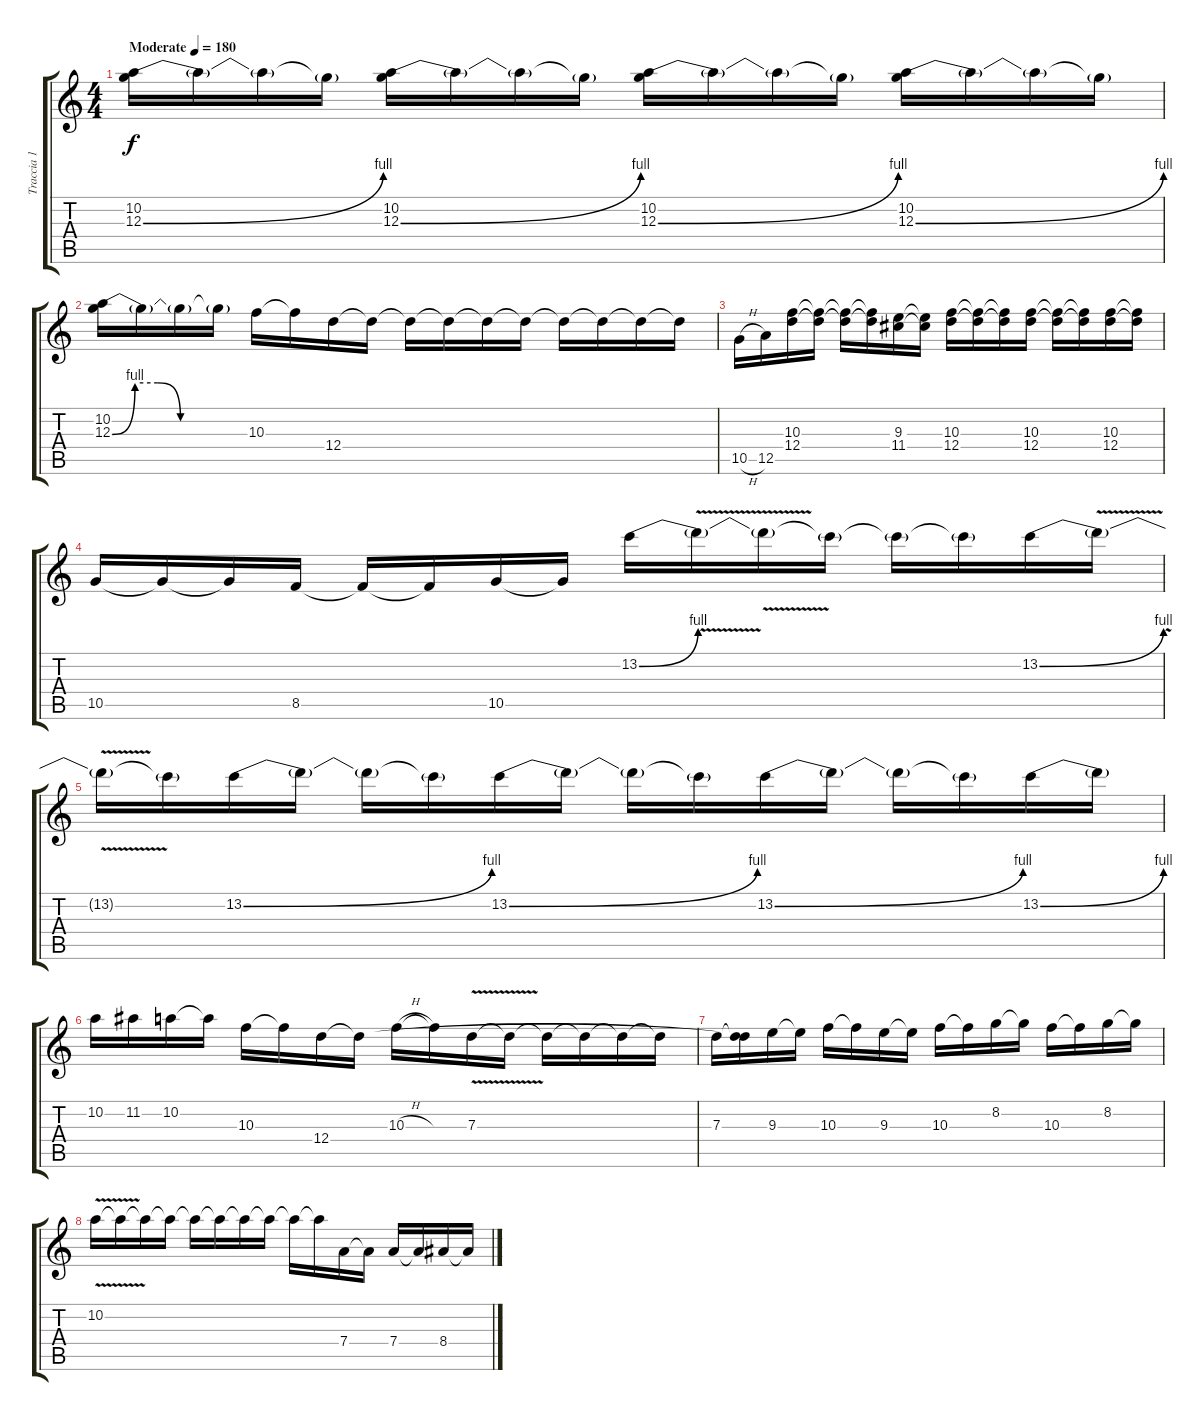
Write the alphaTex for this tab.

\track ("Traccia 1" "Traccia 1") {instrument distortionguitar}
\staff {score tabs}
\tuning (E4 B3 G3 D3 A2 D2) {hide}
\ts (4 4)
\tempo (180 "Moderate")
\clef g2
\ks c
(10.2 12.3{be (bend 0 0 60 4)}).16{dy f instrument distortionguitar} 12.3{t}.16 12.3{t}.16 12.3{t}.16 (10.2 12.3{be (bend 0 0 60 4)}).16 12.3{t}.16 12.3{t}.16 12.3{t}.16 (10.2 12.3{be (bend 0 0 60 4)}).16 12.3{t}.16 12.3{t}.16 12.3{t}.16 (10.2 12.3{be (bend 0 0 60 4)}).16 12.3{t}.16 12.3{t}.16 12.3{t}.16 |
(10.2 12.3{be (custom 0 0 10 4 20 4 30 0 60 0)}).16 12.3{t}.16 12.3{t}.16 12.3{t}.16 10.3.16 10.3{t}.16 12.4.16 12.4{t}.16 12.4{t}.16 12.4{t}.16 12.4{t}.16 12.4{t}.16 12.4{t}.16 12.4{t}.16 12.4{t}.16 12.4{t}.16 |
10.5{h}.16 12.5.16 (10.3 12.4).16 (10.3{t} 12.4{t}).16 (10.3{t} 12.4{t}).16 (10.3{t} 12.4{t}).16 (9.3 11.4).16 (9.3{t} 11.4{t}).16 (10.3 12.4).16 (10.3{t} 12.4{t}).16 (10.3{t} 12.4{t}).16 (10.3 12.4).16 (10.3{t} 12.4{t}).16 (10.3{t} 12.4{t}).16 (10.3 12.4).16 (10.3{t} 12.4{t}).16 |
10.5.16 10.5{t}.16 10.5{t}.16 8.5.16 8.5{t}.16 8.5{t}.16 10.5.16 10.5{t}.16 13.2{be (bend 0 0 60 4)}.16 13.2{v t}.16 13.2{t}.16 13.2{t}.16 13.2{t}.16 13.2{t}.16 13.2{be (bend 0 0 60 4)}.16 13.2{v t}.16 |
13.2{t}.16 13.2{t}.16 13.2{be (bend 0 0 60 4)}.16 13.2{t}.16 13.2{t}.16 13.2{t}.16 13.2{be (bend 0 0 60 4)}.16 13.2{t}.16 13.2{t}.16 13.2{t}.16 13.2{be (bend 0 0 60 4)}.16 13.2{t}.16 13.2{t}.16 13.2{t}.16 13.2{be (bend 0 0 60 4)}.16 13.2{t}.16 |
10.2.16 11.2.16 10.2.16 10.2{t}.16 10.3.16 10.3{t}.16 12.4.16 12.4{t}.16 10.3{h}.16 10.3{t}.16 7.3{v}.16 7.3{t}.16 7.3{t}.16 7.3{t}.16 7.3{t}.16 7.3{t}.16 |
7.3.16 (7.3{t} 12.4{t}).16 9.3.16 9.3{t}.16 10.3.16 10.3{t}.16 9.3.16 9.3{t}.16 10.3.16 10.3{t}.16 8.2.16 8.2{t}.16 10.3.16 10.3{t}.16 8.2.16 8.2{t}.16 |
10.2{v}.16 10.2{t}.16 10.2{t}.16 10.2{t}.16 10.2{t}.16 10.2{t}.16 10.2{t}.16 10.2{t}.16 10.2{t}.16 10.2{t}.16 7.4.16 7.4{t}.16 7.4.16 7.4{t}.16 8.4.16 8.4{t}.16
